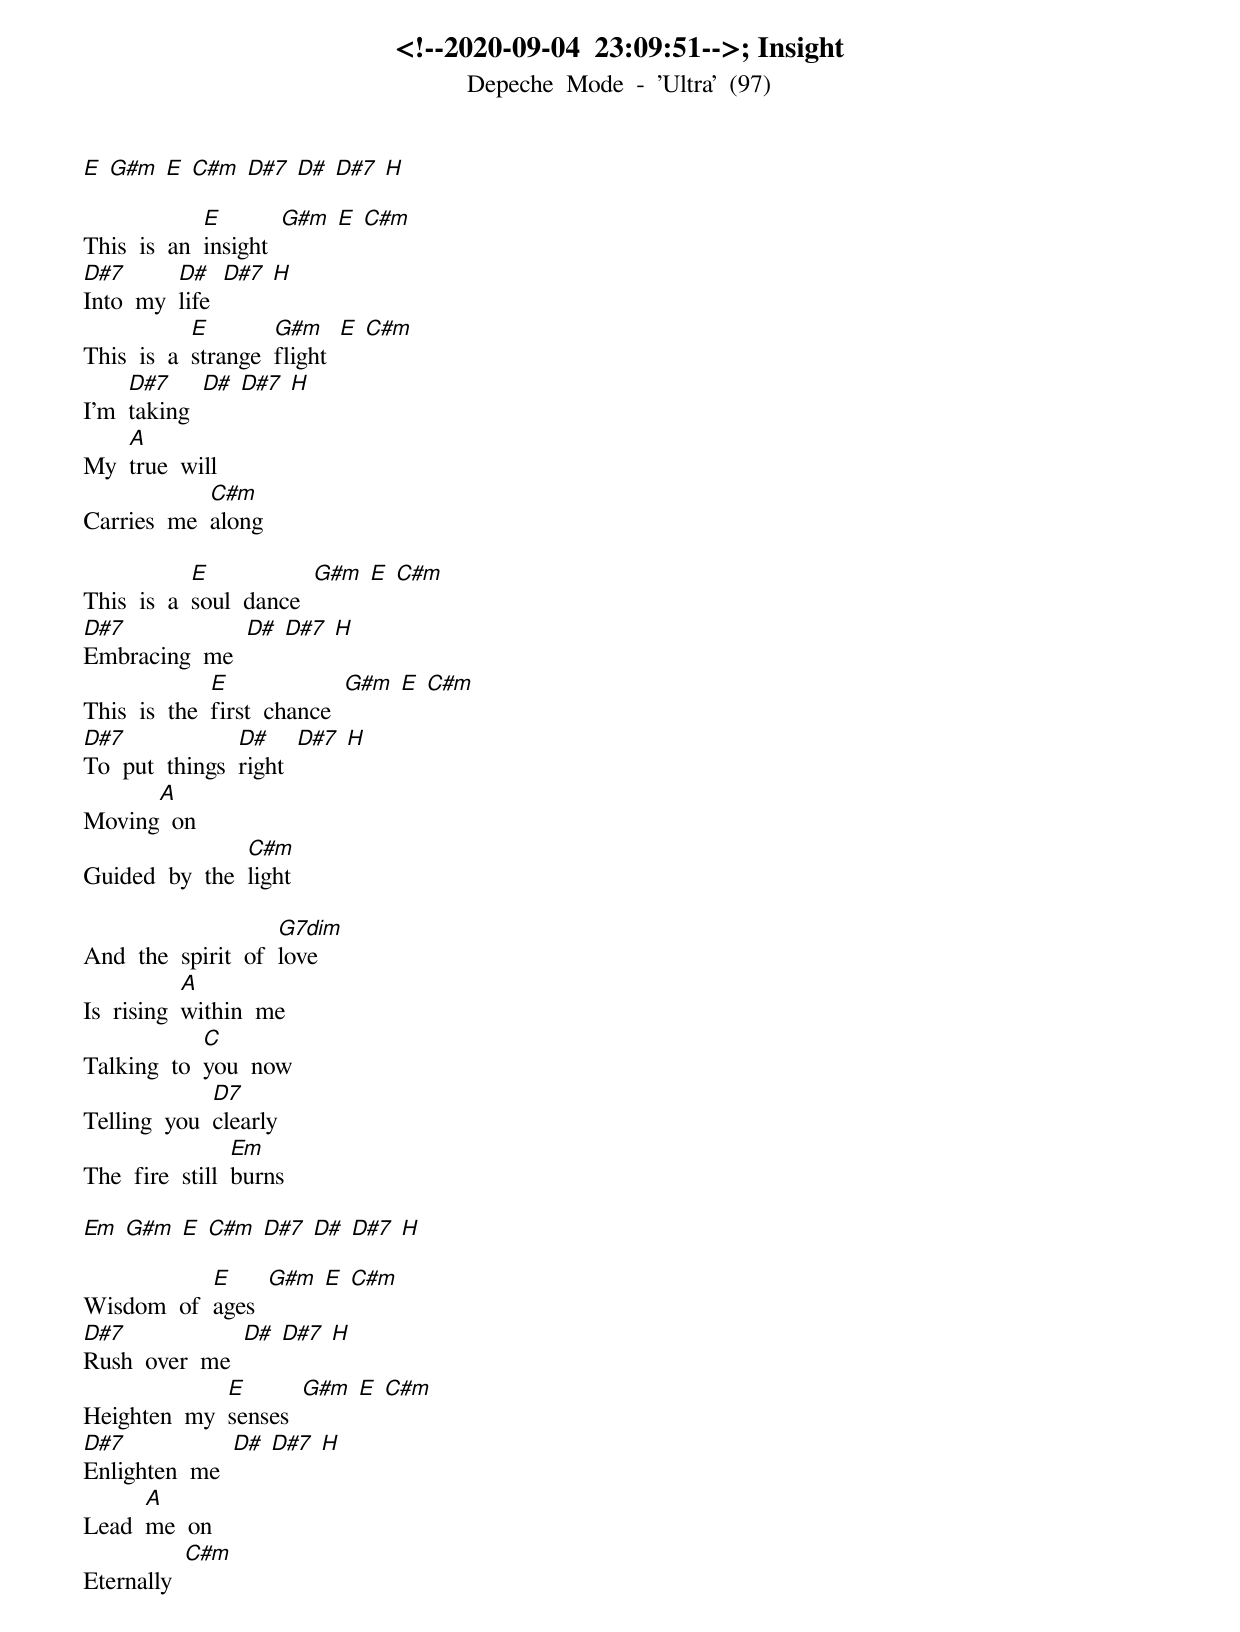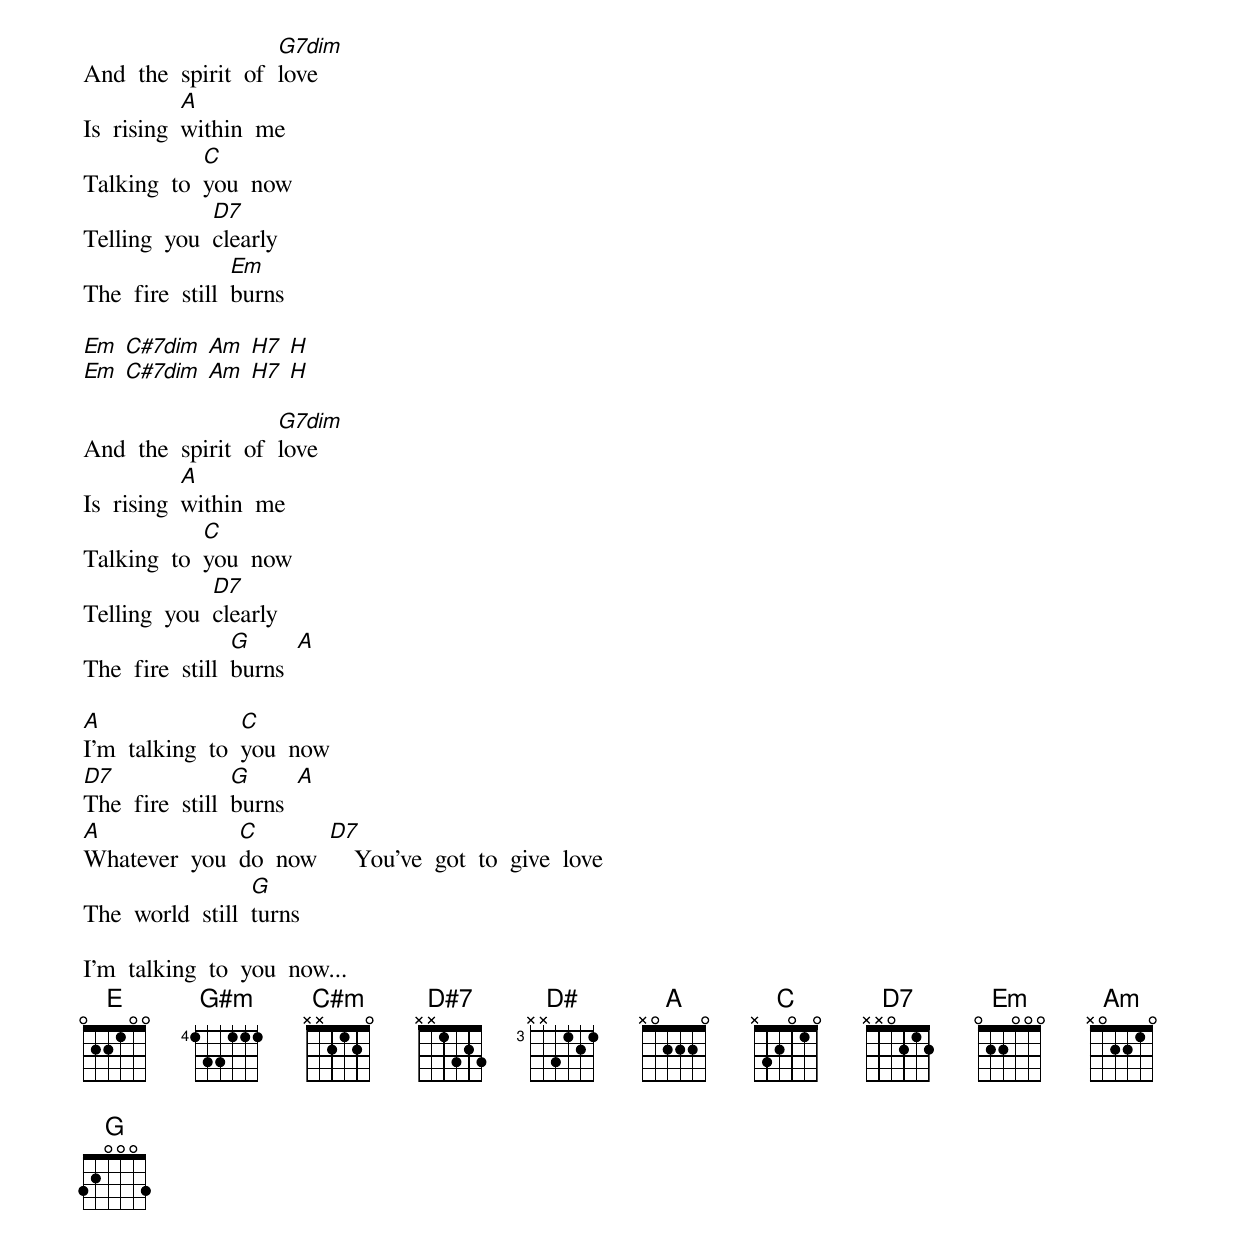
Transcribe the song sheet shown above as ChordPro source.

<!--2020-09-04 23:09:51-->
{title: Insight}
{subtitle: Depeche Mode - 'Ultra' (97)}


{define: E      - 476454 or 022100}
{define: Em     - 022000}
{define: G#m    - 466444}
{define: C      - 335553}
{define: C#m    - 446654}
{define: C#7dim - 456464}
{define: H      - 224442}
{define: H7     - 224242}
{define: A      - 577655}
{define: D7     - 557575}
{define: D#     - 668886}
{define: D#7    - 668686}
{define: G7     - 355433}
{define: G7dim  - 345353}


[E] [G#m] [E] [C#m] [D#7] [D#] [D#7] [H]

This is an [E]insight [G#m] [E] [C#m]
[D#7]Into my [D#]life [D#7] [H]
This is a [E]strange [G#m]flight [E] [C#m]
I'm [D#7]taking [D#] [D#7] [H]
My [A]true will
Carries me [C#m]along

This is a [E]soul dance [G#m] [E] [C#m]
[D#7]Embracing me [D#] [D#7] [H]
This is the [E]first chance [G#m] [E] [C#m]
[D#7]To put things [D#]right [D#7] [H]
Moving[A] on
Guided by the [C#m]light

And the spirit of [G7dim]love
Is rising [A]within me
Talking to [C]you now
Telling you [D7]clearly
The fire still [Em]burns

[Em] [G#m] [E] [C#m] [D#7] [D#] [D#7] [H]

Wisdom of [E]ages [G#m] [E] [C#m]
[D#7]Rush over me [D#] [D#7] [H]
Heighten my [E]senses [G#m] [E] [C#m]
[D#7]Enlighten me [D#] [D#7] [H]
Lead [A]me on
Eternally [C#m]

And the spirit of [G7dim]love
Is rising [A]within me
Talking to [C]you now
Telling you [D7]clearly
The fire still [Em]burns

[Em] [C#7dim] [Am] [H7] [H]
[Em] [C#7dim] [Am] [H7] [H]

And the spirit of [G7dim]love
Is rising [A]within me
Talking to [C]you now
Telling you [D7]clearly
The fire still [G]burns [A]

[A]I'm talking to [C]you now
[D7]The fire still [G]burns [A]
[A]Whatever you [C]do now [D7]  You've got to give love
The world still [G]turns

I'm talking to you now...
